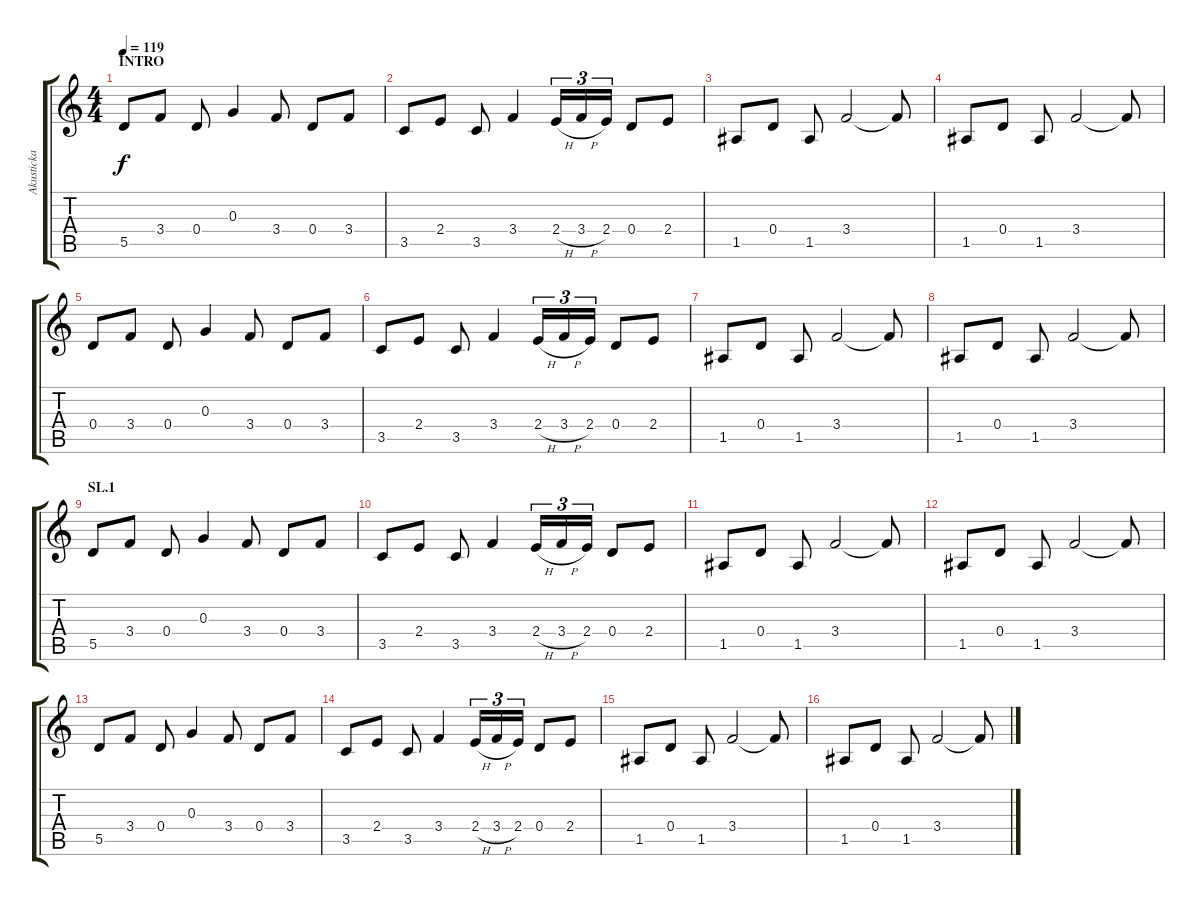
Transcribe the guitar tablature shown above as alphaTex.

\track ("Akusticka gitara 1" "Akusticka ") {instrument acousticguitarsteel}
\staff {score tabs}
\tuning (E4 B3 G3 D3 A2 E2) {hide}
\ts (4 4)
\section ("" "INTRO")
\tempo 119
\clef g2
\ks c
5.5.8{dy f volume 11 instrument acousticguitarsteel} 3.4.8 0.4.8 0.3.4 3.4.8 0.4.8 3.4.8 |
3.5.8 2.4.8 3.5.8 3.4.4 2.4{h}.16{tu (3 2)} 3.4{h}.16{tu (3 2)} 2.4.16{tu (3 2)} 0.4.8 2.4.8 |
1.5.8 0.4.8 1.5.8 3.4.2 3.4{t}.8 |
1.5.8 0.4.8 1.5.8 3.4.2 3.4{t}.8 |
0.4.8 3.4.8 0.4.8 0.3.4 3.4.8 0.4.8 3.4.8 |
3.5.8 2.4.8 3.5.8 3.4.4 2.4{h}.16{tu (3 2)} 3.4{h}.16{tu (3 2)} 2.4.16{tu (3 2)} 0.4.8 2.4.8 |
1.5.8 0.4.8 1.5.8 3.4.2 3.4{t}.8 |
1.5.8 0.4.8 1.5.8 3.4.2 3.4{t}.8 |
\section ("" "SL.1")
5.5.8{volume 9} 3.4.8 0.4.8 0.3.4 3.4.8 0.4.8 3.4.8 |
3.5.8 2.4.8 3.5.8 3.4.4 2.4{h}.16{tu (3 2)} 3.4{h}.16{tu (3 2)} 2.4.16{tu (3 2)} 0.4.8 2.4.8 |
1.5.8 0.4.8 1.5.8 3.4.2 3.4{t}.8 |
1.5.8 0.4.8 1.5.8 3.4.2 3.4{t}.8 |
5.5.8 3.4.8 0.4.8 0.3.4 3.4.8 0.4.8 3.4.8 |
3.5.8 2.4.8 3.5.8 3.4.4 2.4{h}.16{tu (3 2)} 3.4{h}.16{tu (3 2)} 2.4.16{tu (3 2)} 0.4.8 2.4.8 |
1.5.8 0.4.8 1.5.8 3.4.2 3.4{t}.8 |
1.5.8 0.4.8 1.5.8 3.4.2 3.4{t}.8
